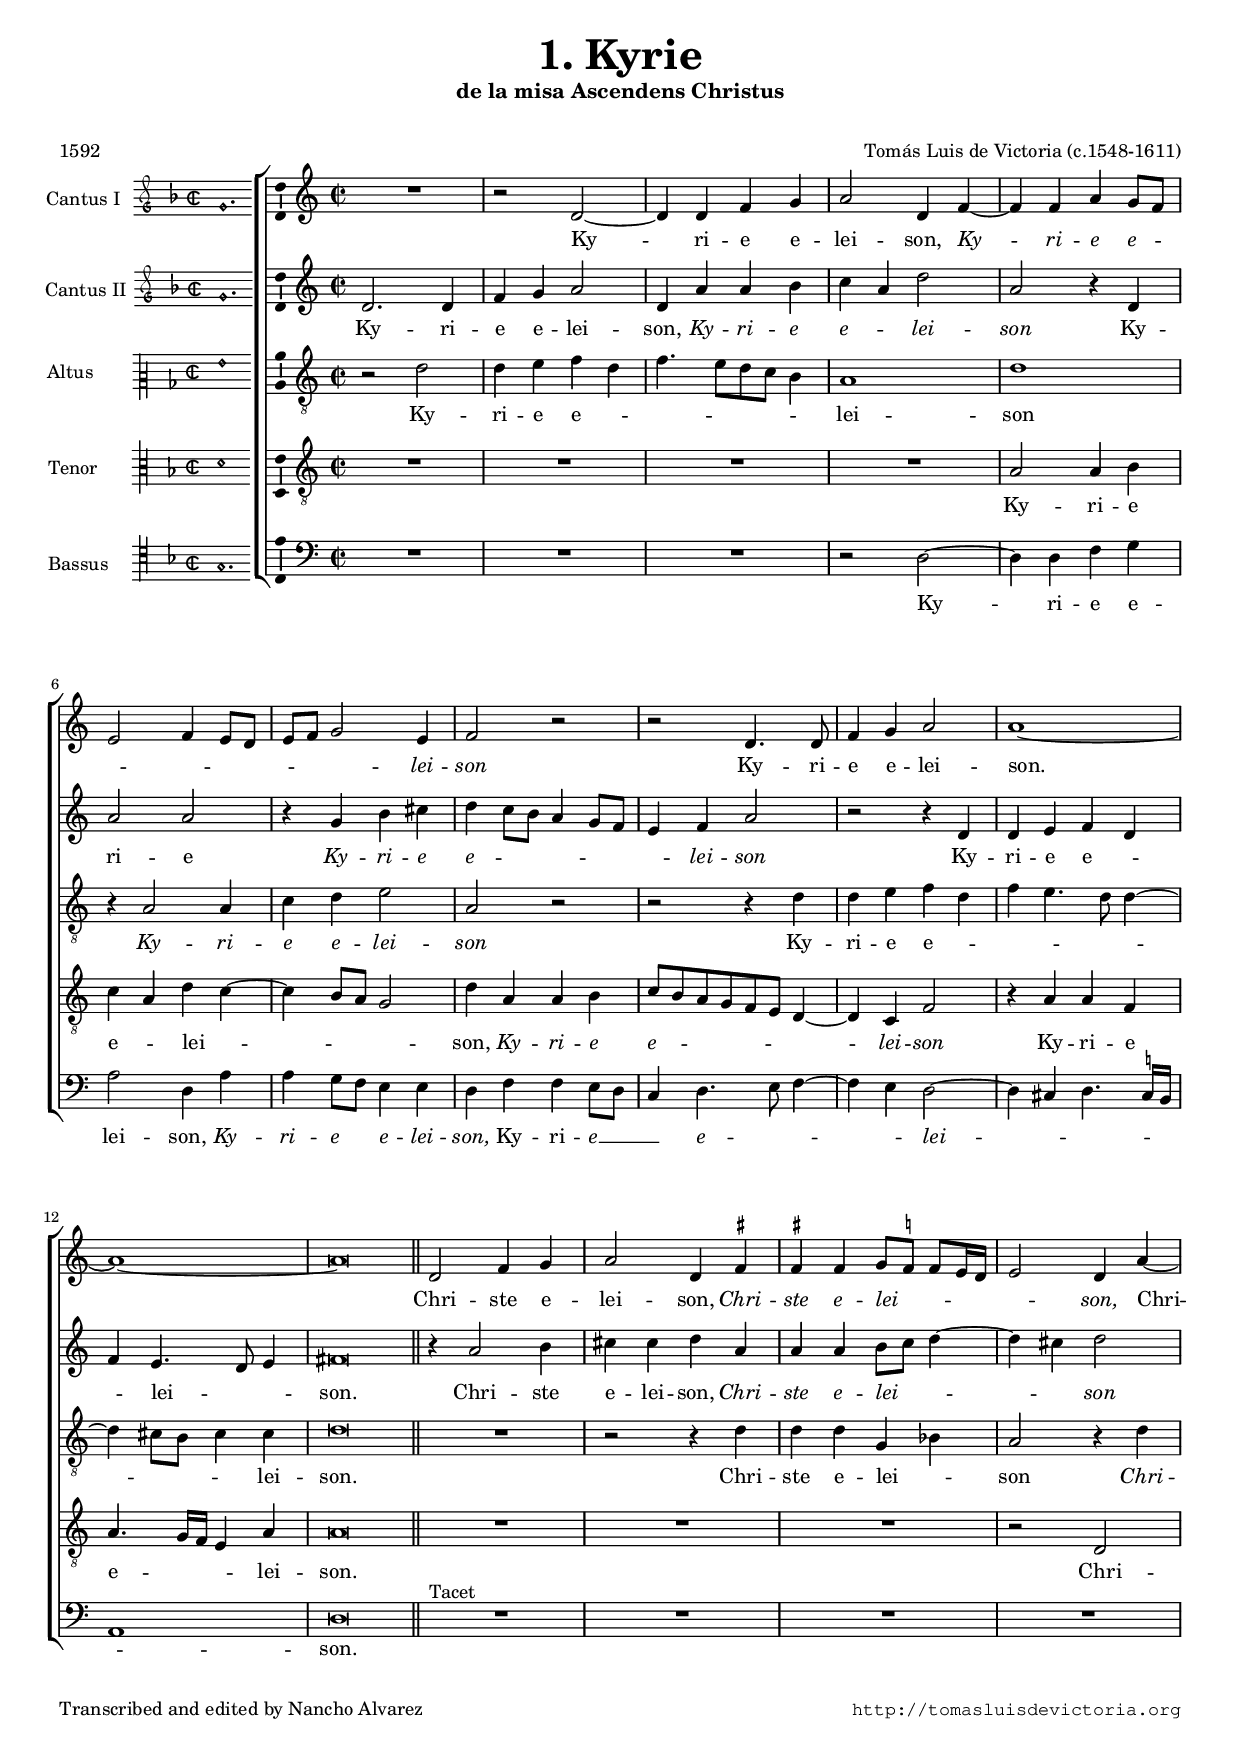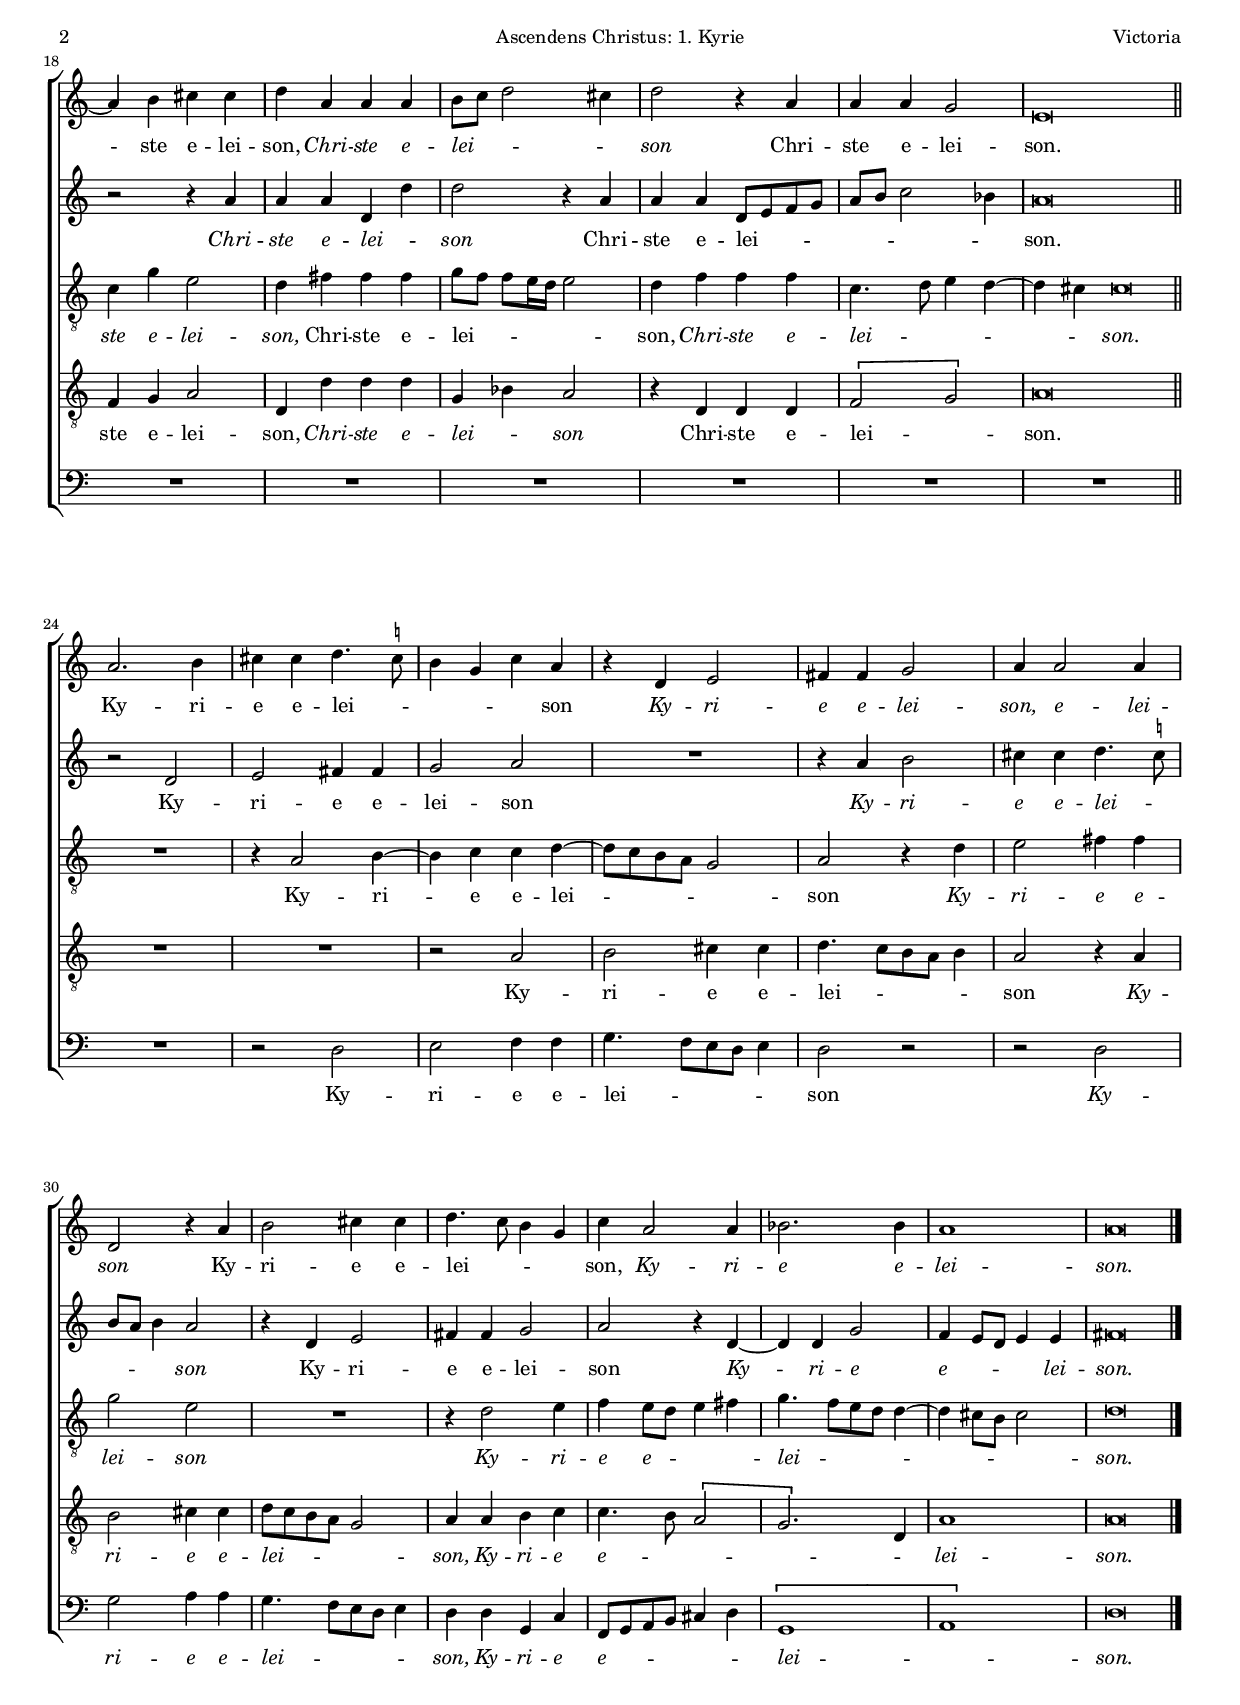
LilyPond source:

\version "2.18.0"

#(set-default-paper-size "a4")
#(set-global-staff-size 16.2)
#(ly:set-option 'point-and-click #f)
%mobile -s14.5 -i3.4

italicas=\override LyricText.font-shape = #'italic
rectas=\override LyricText.font-shape = #'upright
ss=\once \set suggestAccidentals = ##t
incipitwidth = 20

htitle="Ascendens Christus: 1. Kyrie"
hcomposer="Victoria"

\header {
	title=\markup{\fontsize #3 "1. Kyrie"}
	subtitle="de la misa Ascendens Christus"
	subsubtitle=" "
	composer="Tomás Luis de Victoria (c.1548-1611)"
        pdfauthor=\composer
	%opus="(-)"
	poet="1592"
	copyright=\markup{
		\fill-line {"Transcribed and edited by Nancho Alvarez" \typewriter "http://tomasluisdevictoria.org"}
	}
%	tagline=""
}

global={\key c \major \time 2/2 \skip 1*13 \bar "||" 
        %tablet \break
					\skip 1*10 \bar "||" \break
					\skip 1*13 \bar "|."
}

cantus={
	R1*4/4 |
	r2 d' ~ |
	d'4 d' f' g' |
	a'2 d'4 f' ~ |
%5
	f' f' a' g'8 f' |
	e'2 f'4 e'8 d' |
	e' f' g'2 e'4 |
	f'2 r |
	r d'4. d'8 |
%10
	f'4 g' a'2 |
	a'1 ~ |
	a' ~ |
	a'\breve*1/2 |
	d'2 f'4 g' |
%15
	a'2 d'4 \ss fis' |
	\ss fis' fis'  g'8[ \ss f']  f'[ e'16 d'] |
	e'2 d'4 a' ~ |
	a' b' cis'' cis'' |
	d'' a' a' a' |
%20
	b'8 c'' d''2 cis''4 |
	d''2 r4 a' |
	a' a' g'2 |
	e'\breve*1/2 |
	a'2. b'4 |
%25
	cis'' cis'' d''4. \ss c''8 |
	b'4 g' c'' a' |
	r d' e'2 |
	fis'4 fis' g'2 |
	a'4 a'2 a'4 |
%30
	d'2 r4 a' |
	b'2 cis''4 cis'' |
	d''4. c''8 b'4 g' |
	c'' a'2 a'4 |
	bes'2. bes'4 |
%35
	a'1 |
	a'\breve*1/2
}

cantusdos={
	d'2. d'4 |
	f' g' a'2 |
	d'4 a' a' b' |
	c'' a' d''2 |
%5
	a' r4 d' |
	a'2 a' |
	r4 g' b' cis'' |
	d'' c''8 b' a'4 g'8 f' |
	e'4 f' a'2 |
%10
	r r4 d' |
	d' e' f' d' |
	f' e'4. d'8 e'4 |
	fis'\breve*1/2 |
	r4 a'2 b'4 |
%15
	cis'' cis'' d'' a' |
	a' a' b'8 c'' d''4 ~ |
	d'' cis'' d''2 |
	r r4 a' |
	a' a' d' d'' |
%20
	d''2 r4 a' |
	a' a' d'8 e' f' g' |
	a' b' c''2 bes'4 |
	a'\breve*1/2 |
	r2 d' |
%25
	e' fis'4 fis' |
	g'2 a' |
	R1*4/4 |
	r4 a' b'2 |
	cis''4 cis'' d''4. \ss c''8 |
%30
	b' a' b'4 a'2 |
	r4 d' e'2 |
	fis'4 fis' g'2 |
	a' r4 d' ~ |
	d' d' g'2 |
%35
	f'4 e'8 d' e'4 e' |
	fis'\breve*1/2
}

altus={
	r2 d' |
	d'4 e' f' d' |
	f'4.  e'8[ d' c'] b4 |
	a1 |
%5
	d' |
	r4 a2 a4 |
	c' d' e'2 |
	a r |
	r r4 d' |
%10
	d' e' f' d' |
	f' e'4. d'8 d'4 ~ |
	d' cis'8 b cis'4 cis' |
	d'\breve*1/2 |
	R1*4/4 |
%15
	r2 r4 d' |
	d' d' g bes |
	a2 r4 d' |
	c' g' e'2 |
	d'4 fis' fis' fis' |
%20
	 g'8[ f']  f'[ e'16 d'] e'2 |
	d'4 f' f' f' |
	c'4. d'8 e'4 d' ~ |
	d' cis' cis'\breve*1/4 |
	R1*4/4 |
%25
	r4 a2 b4 ~ |
	b c' c' d' ~ |
	d'8 c' b a g2 |
	a r4 d' |
	e'2 fis'4 fis' |
%30
	g'2 e' |
	R1*4/4 |
	r4 d'2 e'4 |
	f' e'8 d' e'4 fis' |
	g'4.  f'8[ e' d'] d'4 ~ |
%35
	d' cis'8 b cis'2 |
	d'\breve*1/2
}

tenor={
	R1*4/4 |
	R1*4/4 |
	R1*4/4 |
	R1*4/4 |
%5
	a2 a4 b |
	c' a d' c' ~ |
	c' b8 a g2 |
	d'4 a a b |
	c'8[ b a g f e] d4 ~ |
%10
	d c f2 |
	r4 a a f |
	a4. g16 f e4 a |
	a\breve*1/2 |
	R1*4/4 |
%15
	R1*4/4 |
	R1*4/4 |
	r2 d |
	f4 g a2 |
	d4 d' d' d' |
%20
	g bes a2 |
	r4 d d d |
	\[f2 g\] |
	a\breve*1/2 |
	R1*4/4 |
%25
	R1*4/4 |
	r2 a |
	b cis'4 cis' |
	d'4.  c'8[ b a] b4 |
	a2 r4 a |
%30
	b2 cis'4 cis' |
	d'8 c' b a g2 |
	a4 a b c' |
	c'4. b8 \[a2 |
	g2.\] d4 |
%35
	a1 |
	a\breve*1/2
}

bassus={
	R1*4/4 |
	R1*4/4 |
	R1*4/4 |
	r2 d ~ |
%5
	d4 d f g |
	a2 d4 a |
	a g8 f e4 e |
	d f f e8 d |
	c4 d4. e8 f4 ~ |
%10
	f e d2 ~ |
	d4 cis d4. \ss c16 b, |
	a,1 |
	d\breve*1/2 |
	s4*0^\markup{"Tacet"}
        R1*4/4 |
%15
	R1*4/4 |
	R1*4/4 |
	R1*4/4 |
	R1*4/4 |
	R1*4/4 |
%20
	R1*4/4 |
	R1*4/4 |
	R1*4/4 |
	R1*4/4 |
	R1*4/4 |
%25
	r2 d |
	e f4 f |
	g4.  f8[ e d] e4 |
	d2 r |
	r d |
%30
	g a4 a |
	g4.  f8[ e d] e4 |
	d d g, c |
	f,8 g, a, b, cis4 d |
	\[g,1 |
%35
	a,\] |
	d\breve*1/2
}

textocantus=\lyricmode{
Ky -- _ ri -- e e -- lei -- son,
\italicas
Ky -- _ ri -- e e -- _ _ _ _ _ _ _ _ lei -- son
\rectas
Ky -- ri -- e e -- lei -- son. _ _ 
Chri -- ste e -- lei -- son,
\italicas
Chri -- ste e -- lei -- _ _ _ _ _ son,
\rectas
Chri -- _ ste e -- lei -- son,
\italicas
Chri -- ste e -- lei -- _ _ _ son
\rectas
Chri -- ste e -- lei -- son.
Ky -- ri -- e e -- lei -- _ _ _ _ son
\italicas
Ky -- ri -- e e -- lei -- son,
e -- lei -- son
\rectas
Ky -- ri -- e e -- lei -- _ _ _ son,
\italicas
Ky -- ri -- e e -- lei -- son.

}

textocantusdos=\lyricmode{
Ky -- ri -- e e -- lei -- son,
\italicas
Ky -- ri -- e e -- _ lei -- son
\rectas
Ky -- ri -- e
\italicas
Ky -- ri -- e e -- _ _ _ _ _ _ lei -- son
\rectas
Ky -- ri -- e e -- _ _ lei -- _ _ son.
Chri -- ste e -- lei -- son,
\italicas
Chri -- ste e -- lei -- _ _ _ _ son
Chri -- ste e -- lei -- _ son
\rectas
Chri -- ste e -- lei -- _ _ _ _ _ _ _ son.
Ky -- ri -- e e -- lei -- son
\italicas
Ky -- ri -- e e -- lei -- _ _ _ _ son
\rectas
Ky -- ri -- e e -- lei -- son
\italicas
Ky -- _ ri -- e e -- _ _ _ lei -- son.


}

textoaltus=\lyricmode{
Ky -- ri -- e e -- _ _ _ _ _ _ lei -- son
\italicas
Ky -- ri -- e e -- lei -- son
\rectas
Ky -- ri -- e e -- _ _ _ _ _ _ _ _ _ lei -- son.
Chri -- ste e -- lei -- _ son
\italicas
Chri -- ste e -- lei -- son,
\rectas
Chri -- ste e -- lei -- _ _ _ _ _ son,
\italicas
Chri -- ste e -- lei -- _ _ _ _ _ son.
\rectas
Ky -- ri -- _ e e -- lei -- _ _ _ _ _ son
\italicas
Ky -- ri -- e e -- lei -- son
Ky -- ri -- e e -- _ _ _ lei -- _ _ _ _ _ _ _ _ son.

}

textotenor=\lyricmode{
Ky -- ri -- e e -- _ lei -- _ _ _ _ _ son,
\italicas
Ky -- ri -- e e -- _ _ _ _ _ _ _ lei -- son
\rectas
Ky -- ri -- e e -- _ _ _ lei -- son.
Chri -- ste e -- lei -- son,
\italicas
Chri -- ste e -- lei -- _ son
\rectas
Chri -- ste e -- lei -- _ son.
Ky -- ri -- e e -- lei -- _ _ _ _ son
\italicas
Ky -- ri -- e e -- lei -- _ _ _ _ son,
Ky -- ri -- e e -- _ _ _ _ lei -- son.


}

textobassus=\lyricmode{
Ky -- _ ri -- e e -- lei -- son,
\italicas
Ky -- ri -- e _ e -- lei -- son,
\rectas
Ky -- ri -- \italicas e __ _ _ e -- _ _ _ _ lei -- _ _ _ _ _ _ \rectas son.
%Ky -- ri -- _ _ _ e __ _ _ _ e -- _ _ _ lei -- _ _ _ son.
Ky -- ri -- e e -- lei -- _ _ _ _ son
\italicas
Ky -- ri -- e e -- lei -- _ _ _ _ son,
Ky -- ri -- e e -- _ _ _ _ _ lei -- _ son.

}

incipitcantus=\markup{
	\score{
		{ 
		\set Staff.instrumentName="Cantus I  "
		\override NoteHead.style = #'neomensural
		\override Rest.style = #'neomensural
		\override Staff.TimeSignature.style = #'neomensural
		\cadenzaOn 
		\clef "petrucci-g"
		\key f \major
		\time 2/2
		g'1.
		} 
	\layout {
		\context {\Voice
			\remove Ligature_bracket_engraver
			\consists Mensural_ligature_engraver
		}
		line-width=\incipitwidth
		indent = 0
	}
	}
}

incipitcantusdos=\markup{
	\score{
		{ 
		\set Staff.instrumentName="Cantus II "
		\override NoteHead.style = #'neomensural
		\override Rest.style = #'neomensural
		\override Staff.TimeSignature.style = #'neomensural
		\cadenzaOn 
		\clef "petrucci-g"
		\key f \major
		\time 2/2
		g'1.
		} 
	\layout {
		\context {\Voice
			\remove Ligature_bracket_engraver
			\consists Mensural_ligature_engraver
		}
		line-width=\incipitwidth
		indent = 0
	}
	}
}

incipitaltus=\markup{
	\score{
		{ 
		\set Staff.instrumentName="Altus       "
		\override NoteHead.style = #'neomensural 
		\override Rest.style = #'neomensural
		\override Staff.TimeSignature.style = #'neomensural
		\cadenzaOn 
		\clef "petrucci-c2"
		\key f \major
		\time 2/2
		g'1
		} 
	\layout {
		\context {\Voice
			\remove Ligature_bracket_engraver
			\consists Mensural_ligature_engraver
		}
		line-width=\incipitwidth
		indent = 0
	}
	}
}


incipittenor=\markup{
	\score{
		{ 
		\set Staff.instrumentName="Tenor      "
		\override NoteHead.style = #'neomensural 
		\override Rest.style = #'neomensural
		\override Staff.TimeSignature.style = #'neomensural
		\cadenzaOn 
		\clef "petrucci-c3"
		\key f \major
		\time 2/2
		d'1
		} 
	\layout {
		\context {\Voice
			\remove Ligature_bracket_engraver
			\consists Mensural_ligature_engraver
		}
		line-width=\incipitwidth
		indent=0
	}
	}
}

incipitbassus=\markup{
	\score{
		{ 
		\set Staff.instrumentName="Bassus    "
		\override NoteHead.style = #'neomensural 
		\override Rest.style = #'neomensural
		\override Staff.TimeSignature.style = #'neomensural
		\cadenzaOn 
		\clef "petrucci-c4"
		\key f \major
		\time 2/2
		g1.
		} 
	\layout {
		\context {\Voice
			\remove Ligature_bracket_engraver
			\consists Mensural_ligature_engraver
		}
		line-width=\incipitwidth
		indent = 0
	}
	}
}





\score {\transpose c' c'{
\new ChoirStaff<<

	\new Staff <<\global
	\new Voice="v1" {
		\set Staff.instrumentName=\incipitcantus
		\clef "treble"
		\cantus }
	\new Lyrics \lyricsto "v1" {\textocantus }
	>>

	\new Staff <<\global
	\new Voice="v5" {
		\set Staff.instrumentName=\incipitcantusdos
		\clef "treble"
		\cantusdos }
	\new Lyrics \lyricsto "v5" {\textocantusdos }
	>>

	
	\new Staff << \global
	\new Voice="v2" {
		\set Staff.instrumentName=\incipitaltus
		\clef "G_8" 
		\altus}
	\new Lyrics \lyricsto "v2" {\textoaltus }
	>>

	
	\new Staff <<\global
	\new Voice="v3" {
		\set Staff.instrumentName=\incipittenor
		\clef "G_8"
		\tenor }
	\new Lyrics \lyricsto "v3" {\textotenor }
	>>
	

	\new Staff <<\global
	\new Voice="v4" {
		\set Staff.instrumentName=\incipitbassus
		\clef "bass" 
		\bassus }
	\new Lyrics \lyricsto "v4" {\textobassus }
	>>
	
>>

	}%transpose

\layout{ 
	\context {\Lyrics 
		\override VerticalAxisGroup.staff-affinity = #UP
		\override VerticalAxisGroup.nonstaff-relatedstaff-spacing =
			#'((basic-distance . 0) (minimum-distance . 0) (padding . 1))
		%\override LyricText.font-size = #1.2
		\override LyricHyphen.minimum-distance = #0.5
	}
	\context {\Score 
		tempoHideNote = ##t
		\override BarNumber.padding = #2 
	}
	\context {\Voice 
		melismaBusyProperties = #'()
		%autoBeaming = ##f
	}
	\context {\Staff 
                %\RemoveEmptyStaves
                %\override VerticalAxisGroup.remove-first = ##t
		\override VerticalAxisGroup.staff-staff-spacing =
			#'((basic-distance . 11) (minimum-distance . 0) (padding . 1))
		\consists Ambitus_engraver 
		\override LigatureBracket.padding = #1
	}
}

%\midi {}

}


\paper{
	evenHeaderMarkup=\markup  \fill-line { \fromproperty #'page:page-number-string \htitle \hcomposer }
	oddHeaderMarkup= \markup  \fill-line { \on-the-fly #not-first-page \hcomposer \on-the-fly #not-first-page \htitle \on-the-fly #not-first-page \fromproperty #'page:page-number-string }
	system-count=6
	%page-count = 8
	ragged-last-bottom = ##f
	indent=3.5\cm
	system-system-spacing =
	#'((basic-distance . 20) (minimum-distance . 0) (padding . 5))
	top-system-spacing = % header
	#'((basic-distance . 8) (minimum-distance . 0) (padding . 0))
	last-bottom-spacing = % footer
	#'((basic-distance . 12) (minimum-distance . 0) (padding . 0))

}
